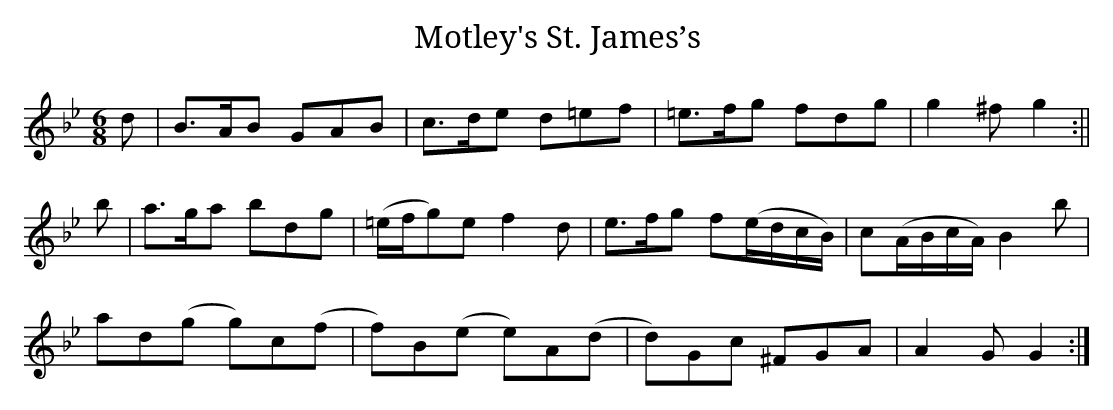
X:1
T:Motley's St. James’s
M:6/8
L:1/8
K:Gmin
d|B>AB GAB|c>de d=ef|=e>fg fdg|g2^f g2:||
b|a>ga bdg|(=e/f/g)e f2d|e>fg f(e/d/c/B/)|c(A/B/c/A/) B2b|
ad(g g)c(f|f)B(e e)A(d|d)Gc ^FGA|A2G G2:|]
